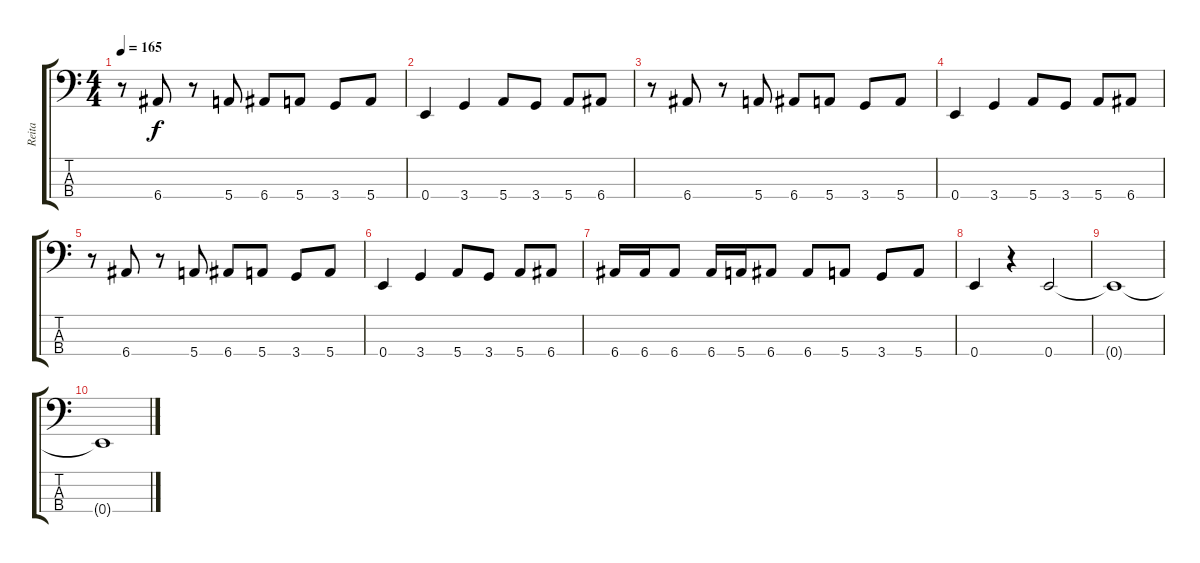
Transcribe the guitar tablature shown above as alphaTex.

\track ("Reita" "Reita") {instrument electricbasspick}
\staff {score tabs}
\tuning (G2 D2 A1 E1) {hide}
\ts (4 4)
\tempo 165
\clef f4
\ks c
r.8{dy f} 6.4.8 r.8 5.4.8 6.4.8 5.4.8 3.4.8 5.4.8 |
0.4.4 3.4.4 5.4.8 3.4.8 5.4.8 6.4.8 |
r.8 6.4.8 r.8 5.4.8 6.4.8 5.4.8 3.4.8 5.4.8 |
0.4.4 3.4.4 5.4.8 3.4.8 5.4.8 6.4.8 |
r.8 6.4.8 r.8 5.4.8 6.4.8 5.4.8 3.4.8 5.4.8 |
0.4.4 3.4.4 5.4.8 3.4.8 5.4.8 6.4.8 |
6.4.16 6.4.16 6.4.8 6.4.16 5.4.16 6.4.8 6.4.8 5.4.8 3.4.8 5.4.8 |
0.4.4 r.4 0.4.2 |
0.4{t}.1 |
0.4{t}.1
